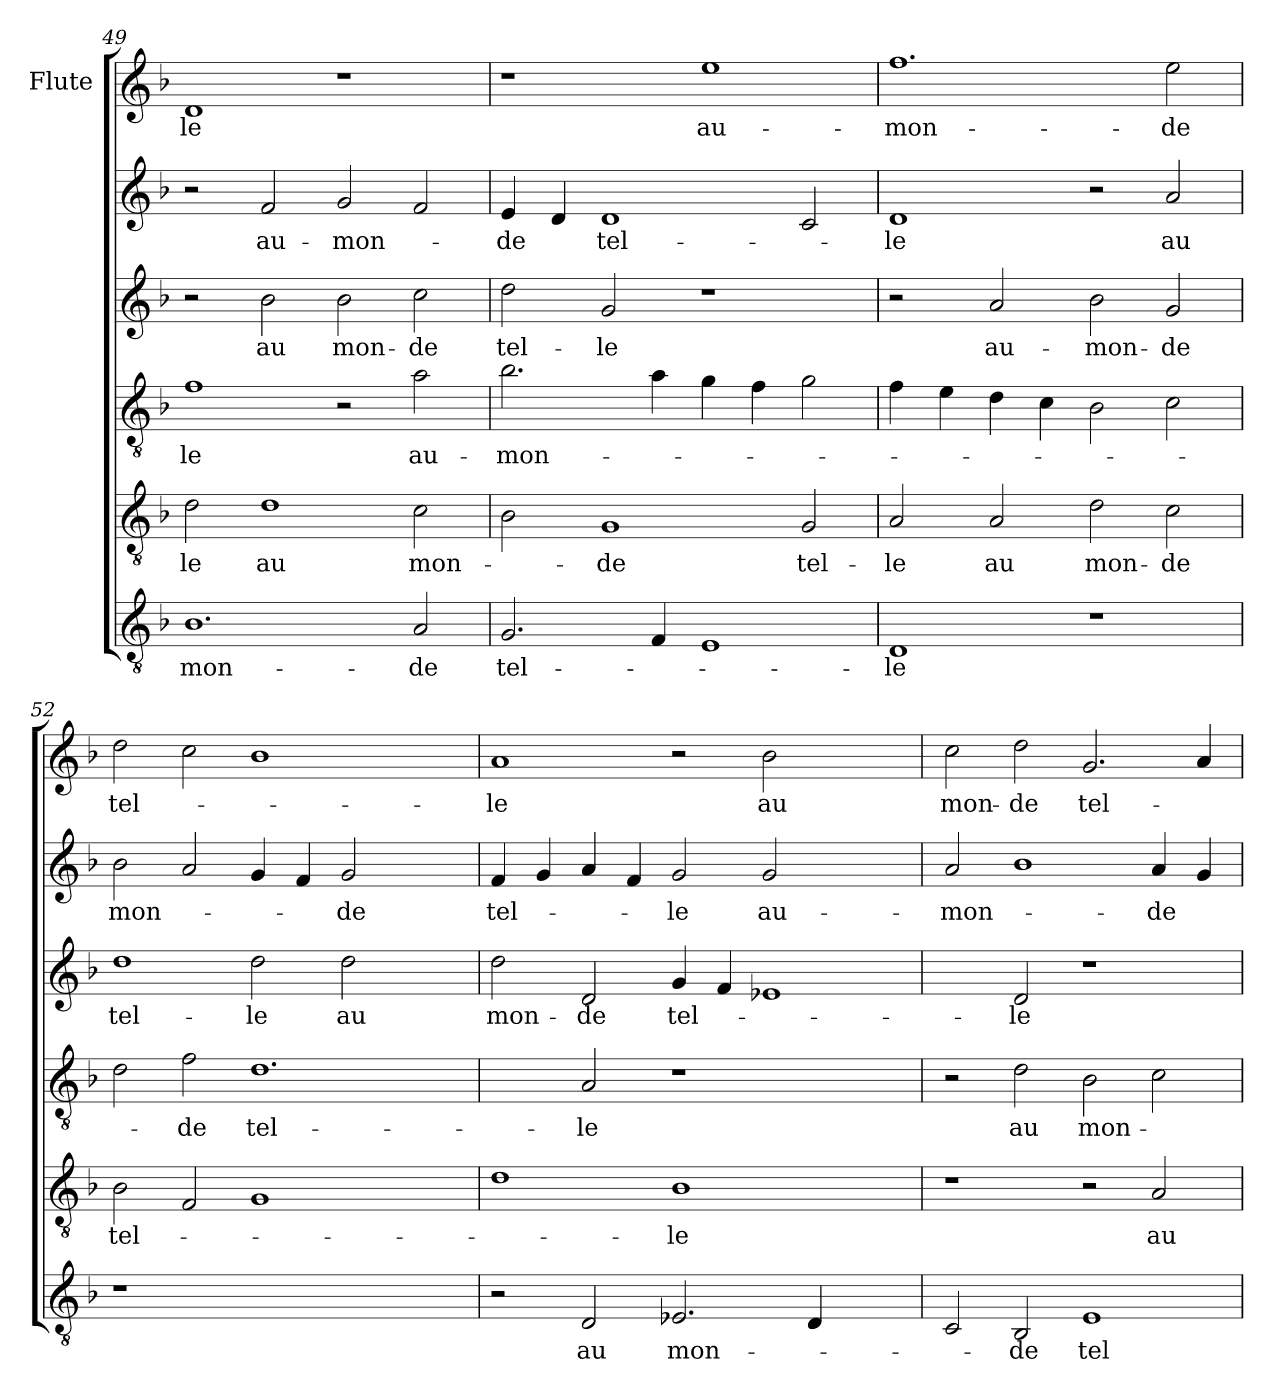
**kern	**text	**kern	**text	**kern	**text	**kern	**text	**kern	**text	**kern	**text
*part6	*part6	*part5	*part5	*part4	*part4	*part3	*part3	*part2	*part2	*part1	*part1
*staff6	*staff6	*staff5	*staff5	*staff4	*staff4	*staff3	*staff3	*staff2	*staff2	*staff1	*staff1
*	*	*	*	*	*	*	*	*	*	*I"Flute	*
!!LO:PB:g=z
*clefGv2	*	*clefGv2	*	*clefGv2	*	*clefG2	*	*clefG2	*	*clefG2	*
*k[b-]	*	*k[b-]	*	*k[b-]	*	*k[b-]	*	*k[b-]	*	*k[b-]	*
*F:	*	*F:	*	*F:	*	*F:	*	*F:	*	*F:	*
=49	=49	=49	=49	=49	=49	=49	=49	=49	=49	=49	=49
!	!LO:LY:b	!	!LO:LY:b	!	!LO:LY:b	!	!	!	!	!	!LO:LY:b
1.B-	-mon-	2d\	-le	1f	-le	2r	.	2r	.	1d	-le
!	!	!	!LO:LY:b	!	!	!	!LO:LY:b	!	!LO:LY:b	!	!
.	.	1d	au	.	.	2b-\	au	2f/	au-	.	.
!	!	!	!	!	!	!	!LO:LY:b	!	!LO:LY:b	!	!
.	.	.	.	2r	.	2b-\	mon-	2g/	-mon-	1r	.
!	!LO:LY:b	!	!LO:LY:b	!	!LO:LY:b	!	!LO:LY:b	!	!	!	!
2A/	-de	2c\	mon-	2a\	au-	2cc\	-de	2f/	.	.	.
=50	=50	=50	=50	=50	=50	=50	=50	=50	=50	=50	=50
!	!LO:LY:b	!	!	!	!LO:LY:b	!	!LO:LY:b	!	!LO:LY:b	!	!
2.G/	tel-	2B-\	.	2.b-\	-mon-	2dd\	tel-	4e/	-de	1r	.
.	.	.	.	.	.	.	.	4d/	.	.	.
!	!	!	!LO:LY:b	!	!	!	!LO:LY:b	!	!LO:LY:b	!	!
.	.	1G	-de	.	.	2g/	-le	1d	tel-	.	.
4F/	.	.	.	4a\	.	.	.	.	.	.	.
!	!	!	!	!	!	!	!	!	!	!	!LO:LY:b
1E	.	.	.	4g\	.	1r	.	.	.	1ee	au-
.	.	.	.	4f\	.	.	.	.	.	.	.
!	!	!	!LO:LY:b	!	!	!	!	!	!	!	!
.	.	2G/	tel-	2g\	.	.	.	2c/	.	.	.
=51	=51	=51	=51	=51	=51	=51	=51	=51	=51	=51	=51
!	!LO:LY:b	!	!LO:LY:b	!	!	!	!	!	!LO:LY:b	!	!LO:LY:b
1D	-le	2A/	-le	4f\	.	2r	.	1d	-le	1.ff	-mon-
.	.	.	.	4e\	.	.	.	.	.	.	.
!	!	!	!LO:LY:b	!	!	!	!LO:LY:b	!	!	!	!
.	.	2A/	au	4d\	.	2a/	au-	.	.	.	.
.	.	.	.	4c\	.	.	.	.	.	.	.
!	!	!	!LO:LY:b	!	!	!	!LO:LY:b	!	!	!	!
1r	.	2d\	mon-	2B-\	.	2b-\	-mon-	2r	.	.	.
!	!	!	!LO:LY:b	!	!	!	!LO:LY:b	!	!LO:LY:b	!	!LO:LY:b
.	.	2c\	-de	2c\	.	2g/	-de	2a/	au	2ee\	-de
=52	=52	=52	=52	=52	=52	=52	=52	=52	=52	=52	=52
!	!	!	!LO:LY:b	!	!	!	!LO:LY:b	!	!LO:LY:b	!	!LO:LY:b
1r	.	2B-\	tel-	2d\	.	1dd	tel-	2b-\	mon-	2dd\	tel-
!	!	!	!	!	!LO:LY:b	!	!	!	!	!	!
.	.	2F/	.	2f\	-de	.	.	2a/	.	2cc\	.
!	!	!	!	!	!LO:LY:b	!	!LO:LY:b	!	!	!	!
1.ryy	.	1G	.	1.d	tel-	2dd\	-le	4g/	.	1b-	.
.	.	.	.	.	.	.	.	4f/	.	.	.
!	!	!	!	!	!	!	!LO:LY:b	!	!LO:LY:b	!	!
.	.	.	.	.	.	2dd\	au	2g/	-de	.	.
.	.	2ryy	.	.	.	2ryy	.	2ryy	.	2ryy	.
!!LO:LB:g=z
=53	=53	=53	=53	=53	=53	=53	=53	=53	=53	=53	=53
!	!	!	!	!	!	!	!LO:LY:b	!	!LO:LY:b	!	!LO:LY:b
2r	.	1d	.	2d\yy	.	2dd\	mon-	4f/	tel-	1a	-le
.	.	.	.	.	.	.	.	4g/	.	.	.
!	!LO:LY:b	!	!	!	!LO:LY:b	!	!LO:LY:b	!	!	!	!
2D/	au	.	.	2A/	-le	2d/	-de	4a/	.	.	.
.	.	.	.	.	.	.	.	4f/	.	.	.
!	!LO:LY:b	!	!LO:LY:b	!	!	!	!LO:LY:b	!	!LO:LY:b	!	!
2.E-X/	mon-	1B-	-le	1r	.	4g/	tel-	2g/	-le	2r	.
.	.	.	.	.	.	4f/	.	.	.	.	.
!	!	!	!	!	!	!	!	!	!LO:LY:b	!	!LO:LY:b
.	.	.	.	.	.	1e-X	.	2g/	au-	2b-\	au
4D/	.	.	.	.	.	.	.	.	.	.	.
2ryy	.	2ryy	.	2ryy	.	.	.	2ryy	.	2ryy	.
=54	=54	=54	=54	=54	=54	=54	=54	=54	=54	=54	=54
!	!	!	!	!	!	!	!	!	!LO:LY:b	!	!LO:LY:b
2C/	.	1r	.	2r	.	2e-X/yy	.	2a/	-mon-	2cc\	mon-
!	!LO:LY:b	!	!	!	!LO:LY:b	!	!LO:LY:b	!	!	!	!LO:LY:b
2BB-/	-de	.	.	2d\	au	2d/	-le	1b-	.	2dd\	-de
!	!LO:LY:b	!	!	!	!LO:LY:b	!	!	!	!	!	!LO:LY:b
1E	tel-	2r	.	2B-\	mon-	1r	.	.	.	2.g/	tel-
!	!	!	!LO:LY:b	!	!	!	!	!	!LO:LY:b	!	!
.	.	2A/	au	2c\	.	.	.	4a/	-de	.	.
.	.	.	.	.	.	.	.	4g/	.	4a/	.
=	=	=	=	=	=	=	=	=	=	=	=
*-	*-	*-	*-	*-	*-	*-	*-	*-	*-	*-	*-
